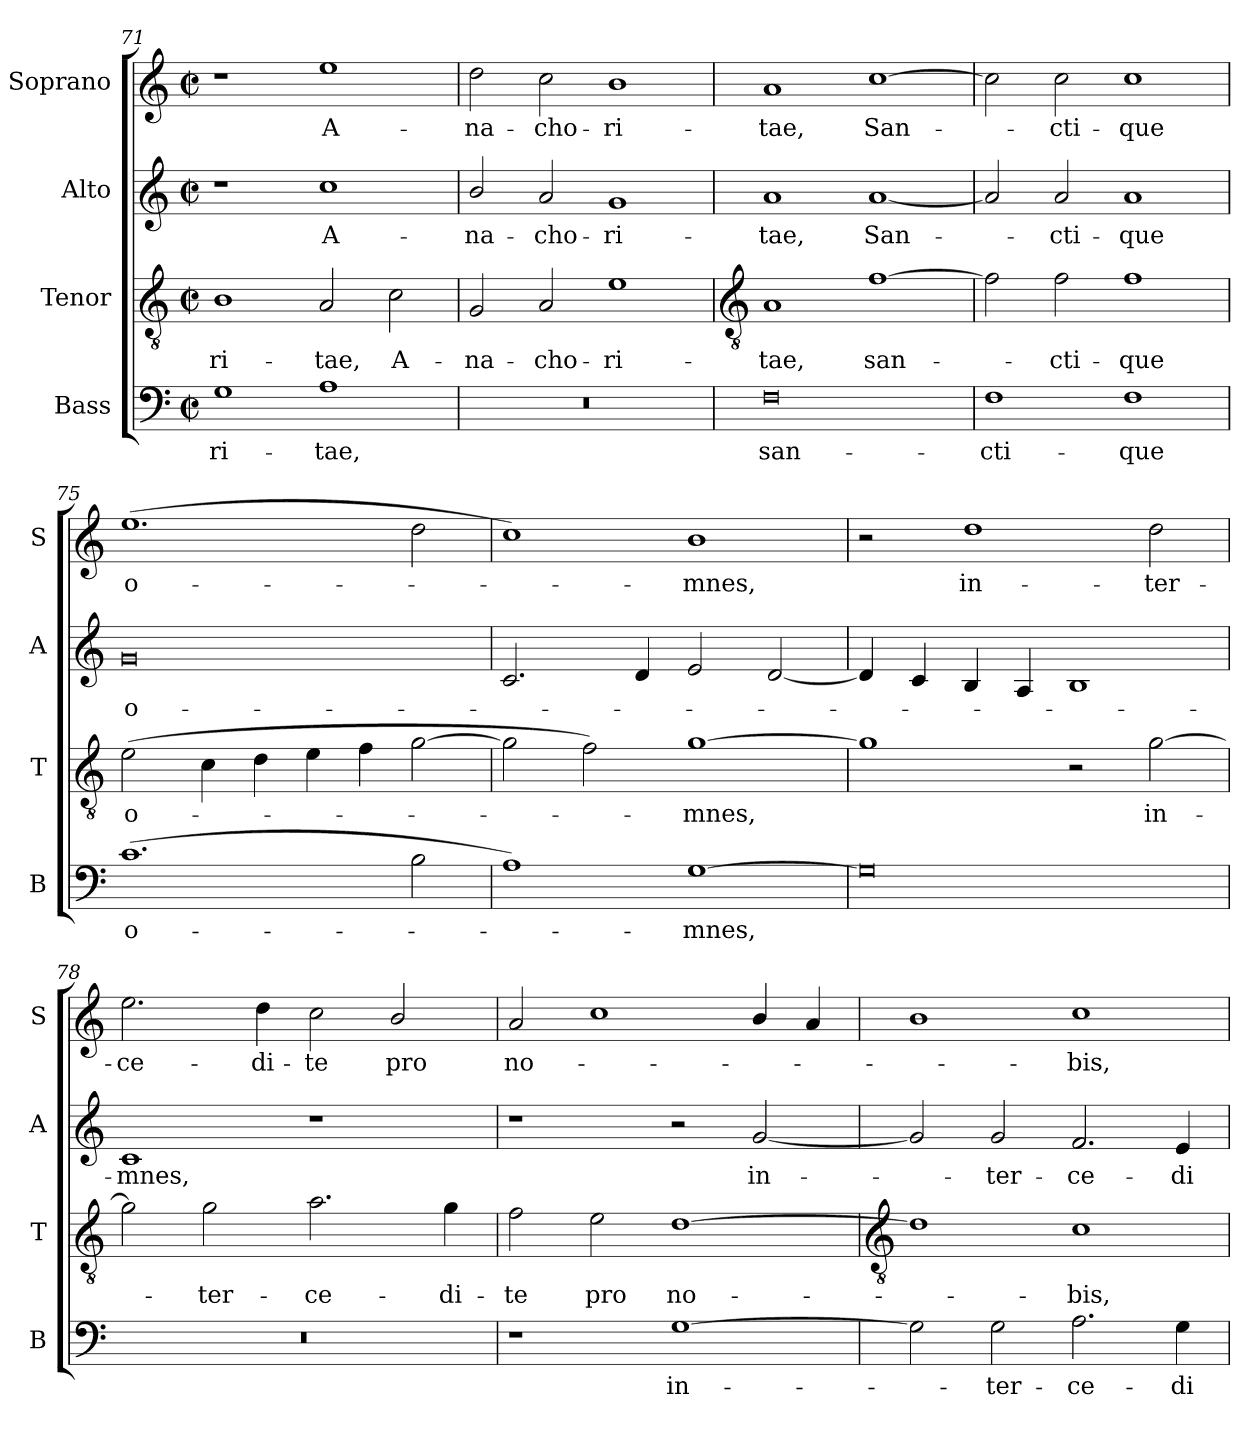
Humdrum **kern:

**kern	**text	**kern	**text	**kern	**text	**kern	**text
*part4	*part4	*part3	*part3	*part2	*part2	*part1	*part1
*staff4	*staff4	*staff3	*staff3	*staff2	*staff2	*staff1	*staff1
*I"Bass	*	*I"Tenor	*	*I"Alto	*	*I"Soprano	*
*I'B	*	*I'T	*	*I'A	*	*I'S	*
*clefF4	*	*clefGv2	*	*clefG2	*	*clefG2	*
*k[]	*	*k[]	*	*k[]	*	*k[]	*
*C:	*	*C:	*	*C:	*	*C:	*
*M4/2	*	*M4/2	*	*M4/2	*	*M4/2	*
*met(c|)	*	*met(c|)	*	*met(c|)	*	*met(c|)	*
=71	=71	=71	=71	=71	=71	=71	=71
!	!LO:LY:b	!	!LO:LY:b	!	!	!	!
1G	-ri-	1B	-ri-	1r	.	1r	.
!	!LO:LY:b	!	!LO:LY:b	!	!LO:LY:b	!	!LO:LY:b
1A	-tae,	2A	-tae,	1cc	A-	1ee	A-
!	!	!	!LO:LY:b	!	!	!	!
.	.	2c	A-	.	.	.	.
=72	=72	=72	=72	=72	=72	=72	=72
!	!	!	!LO:LY:b	!	!LO:LY:b	!	!LO:LY:b
0r	.	2G	-na-	2b/	-na-	2dd	-na-
!	!	!	!LO:LY:b	!	!LO:LY:b	!	!LO:LY:b
.	.	2A	-cho-	2a	-cho-	2cc	-cho-
!	!	!	!LO:LY:b	!	!LO:LY:b	!	!LO:LY:b
.	.	1e	-ri-	1g	-ri-	1b	-ri-
!!LO:LB:g=z
=73	=73	=73	=73	=73	=73	=73	=73
*	*	*clefGv2	*	*	*	*	*
!	!LO:LY:b	!	!LO:LY:b	!	!LO:LY:b	!	!LO:LY:b
0F	san-	1A	-tae,	1a	-tae,	1a	-tae,
!	!	!	!LO:LY:b	!	!LO:LY:b	!	!LO:LY:b
.	.	[1f	san-	[1a	San-	[1cc	San-
=74	=74	=74	=74	=74	=74	=74	=74
!	!LO:LY:b	!	!	!	!	!	!
1F	-cti-	2f]	.	2a]	.	2cc]	.
!	!	!	!LO:LY:b	!	!LO:LY:b	!	!LO:LY:b
.	.	2f	cti-	2a	cti-	2cc	cti-
!	!LO:LY:b	!	!LO:LY:b	!	!LO:LY:b	!	!LO:LY:b
1F	-que	1f	-que	1a	-que	1cc	-que
=75	=75	=75	=75	=75	=75	=75	=75
!	!LO:LY:b	!	!LO:LY:b	!	!LO:LY:b	!	!LO:LY:b
(>1.c	o-	(>2e	o-	0g	o-	(>1.ee	o-
.	.	4c	.	.	.	.	.
.	.	4d	.	.	.	.	.
.	.	4e	.	.	.	.	.
.	.	4f	.	.	.	.	.
2B	.	[2g	.	.	.	2dd	.
=76	=76	=76	=76	=76	=76	=76	=76
1A)	.	2g]	.	2.c	.	1cc)	.
.	.	2f)	.	.	.	.	.
.	.	.	.	4d	.	.	.
!	!LO:LY:b	!	!LO:LY:b	!	!	!	!LO:LY:b
[1G	mnes,	[1g	mnes,	2e	.	1b	mnes,
.	.	.	.	[2d	.	.	.
=77	=77	=77	=77	=77	=77	=77	=77
0G]	.	1g]	.	4d]	.	2r	.
.	.	.	.	4c	.	.	.
!	!	!	!	!	!	!	!LO:LY:b
.	.	.	.	4B	.	1dd	in-
.	.	.	.	4A	.	.	.
.	.	2r	.	1B	.	.	.
!	!	!	!LO:LY:b	!	!	!	!LO:LY:b
.	.	[2g	in-	.	.	2dd	-ter-
=78	=78	=78	=78	=78	=78	=78	=78
!	!	!	!	!	!LO:LY:b	!	!LO:LY:b
0r	.	2g]	.	1c	mnes,	2.ee	-ce-
!	!	!	!LO:LY:b	!	!	!	!
.	.	2g	ter-	.	.	.	.
!	!	!	!	!	!	!	!LO:LY:b
.	.	.	.	.	.	4dd	-di-
!	!	!	!LO:LY:b	!	!	!	!LO:LY:b
.	.	2.a	-ce-	1r	.	2cc	-te
!	!	!	!	!	!	!	!LO:LY:b
.	.	.	.	.	.	2b/	pro
!	!	!	!LO:LY:b	!	!	!	!
.	.	4g	-di-	.	.	.	.
=79	=79	=79	=79	=79	=79	=79	=79
!	!	!	!LO:LY:b	!	!	!	!LO:LY:b
1r	.	2f	-te	1r	.	2a	no-
!	!	!	!LO:LY:b	!	!	!	!
.	.	2e	pro	.	.	1cc/	.
!	!LO:LY:b	!	!LO:LY:b	!	!	!	!
[1G	in-	[1d	no-	2r	.	.	.
!	!	!	!	!	!LO:LY:b	!	!
.	.	.	.	[2g	in-	4b/	.
.	.	.	.	.	.	4a	.
!!LO:LB:g=z
=80	=80	=80	=80	=80	=80	=80	=80
*	*	*clefGv2	*	*	*	*	*
2G]	.	1d]	.	2g]	.	1b	.
!	!LO:LY:b	!	!	!	!LO:LY:b	!	!
2G	ter-	.	.	2g	ter-	.	.
!	!LO:LY:b	!	!LO:LY:b	!	!LO:LY:b	!	!LO:LY:b
2.A	-ce-	1c	bis,	2.f	-ce-	1cc	bis,
!	!LO:LY:b	!	!	!	!LO:LY:b	!	!
4G	-di-	.	.	4e	-di-	.	.
=	=	=	=	=	=	=	=
*-	*-	*-	*-	*-	*-	*-	*-
